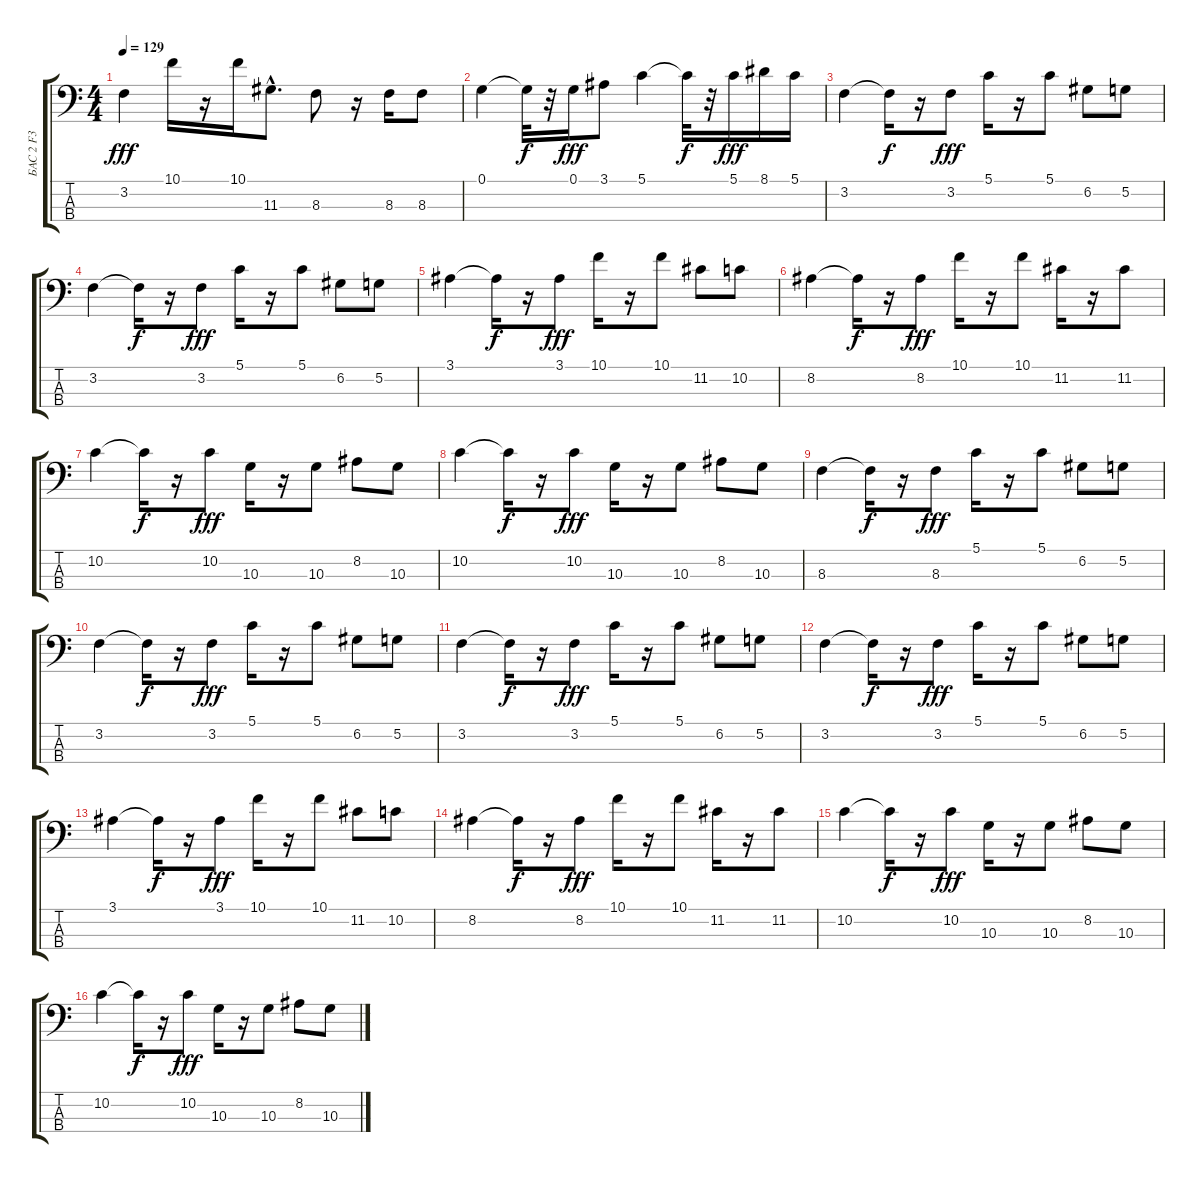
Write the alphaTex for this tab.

\track ("БАС 2 F3" "БАС 2 F3") {instrument synthbass1}
\staff {score tabs}
\tuning (G2 D2 A1 E1) {hide}
\ts (4 4)
\tempo 129
\clef f4
\ks c
3.2.4{dy fff} 10.1.16 r.16 10.1.16 11.3{hac}.8{d} 8.3.8 r.16 8.3.16 8.3.8 |
0.1.4 0.1{t}.32{dy f} r.32 0.1.16{dy fff} 3.1.8 5.1.4 5.1{t}.32{dy f} r.32 5.1.16{dy fff} 8.1.16 5.1.16 |
3.2.4 3.2{t}.16{dy f} r.16 3.2.8{dy fff} 5.1.16 r.16 5.1.8 6.2.8 5.2.8 |
3.2.4 3.2{t}.16{dy f} r.16 3.2.8{dy fff} 5.1.16 r.16 5.1.8 6.2.8 5.2.8 |
3.1.4 3.1{t}.16{dy f} r.16 3.1.8{dy fff} 10.1.16 r.16 10.1.8 11.2.8 10.2.8 |
8.2.4 8.2{t}.16{dy f} r.16 8.2.8{dy fff} 10.1.16 r.16 10.1.8 11.2.16 r.16 11.2.8 |
10.2.4 10.2{t}.16{dy f} r.16 10.2.8{dy fff} 10.3.16 r.16 10.3.8 8.2.8 10.3.8 |
10.2.4 10.2{t}.16{dy f} r.16 10.2.8{dy fff} 10.3.16 r.16 10.3.8 8.2.8 10.3.8 |
8.3.4 8.3{t}.16{dy f} r.16 8.3.8{dy fff} 5.1.16 r.16 5.1.8 6.2.8 5.2.8 |
3.2.4 3.2{t}.16{dy f} r.16 3.2.8{dy fff} 5.1.16 r.16 5.1.8 6.2.8 5.2.8 |
3.2.4 3.2{t}.16{dy f} r.16 3.2.8{dy fff} 5.1.16 r.16 5.1.8 6.2.8 5.2.8 |
3.2.4 3.2{t}.16{dy f} r.16 3.2.8{dy fff} 5.1.16 r.16 5.1.8 6.2.8 5.2.8 |
3.1.4 3.1{t}.16{dy f} r.16 3.1.8{dy fff} 10.1.16 r.16 10.1.8 11.2.8 10.2.8 |
8.2.4 8.2{t}.16{dy f} r.16 8.2.8{dy fff} 10.1.16 r.16 10.1.8 11.2.16 r.16 11.2.8 |
10.2.4 10.2{t}.16{dy f} r.16 10.2.8{dy fff} 10.3.16 r.16 10.3.8 8.2.8 10.3.8 |
10.2.4 10.2{t}.16{dy f} r.16 10.2.8{dy fff} 10.3.16 r.16 10.3.8 8.2.8 10.3.8
